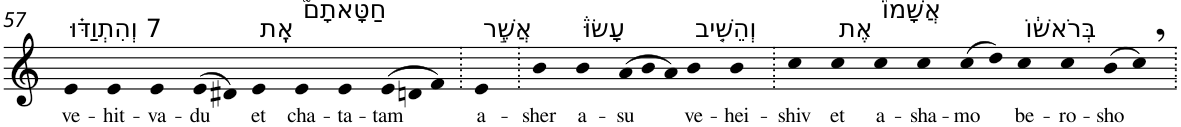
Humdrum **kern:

**kern	**text
*part1	*part1
*staff1	*staff1
*I"Piano	*
*I'Pno	*
!!LO:PB:g=z
*clefG2	*
*k[]	*
=57	=57
!LO:TX:a:t=7 וְהִתְוַדּ֗וּ	!
!	!LO:LY:b
4e	ve-
!	!LO:LY:b
4e	-hit-
!	!LO:LY:b
4e	-va-
!	!LO:LY:b
(>8e	-du
8d#X)	.
!LO:TX:a:t=אֶֽת	!
!	!LO:LY:b
4e	et
!LO:TX:a:t=חַטָּאתָם֮	!
!	!LO:LY:b
4e	cha-
!	!LO:LY:b
4e	-ta-
*Xtuplet	*
!	!LO:LY:b
(>12e	-tam
12dn	.
12f)	.
=58.	=58.
!LO:TX:a:t=אֲשֶׁ֣ר	!
!	!LO:LY:b
4e	a-
=59.	=59.
!	!LO:LY:b
4b	-sher
!LO:TX:a:t=עָשׂוּ֒	!
!	!LO:LY:b
4b	a-
!	!LO:LY:b
(>12a	-su
12b	.
12a)	.
!LO:TX:a:t=וְהֵשִׁ֤יב	!
!	!LO:LY:b
4b	ve-
!	!LO:LY:b
4b	-hei-
=60.	=60.
!	!LO:LY:b
4cc	-shiv
!LO:TX:a:t=אֶת	!
!	!LO:LY:b
4cc	et
!LO:TX:a:t=אֲשָׁמוֹ֙	!
!	!LO:LY:b
4cc	a-
!	!LO:LY:b
4cc	-sha-
!	!LO:LY:b
(>8cc	-mo
8dd)	.
!LO:TX:a:t=בְּרֹאשׁ֔וֹ	!
!	!LO:LY:b
4cc	be-
!	!LO:LY:b
4cc	-ro-
!	!LO:LY:b
(>8b	-sho
8cc,)	.
=.	=.
*-	*-
